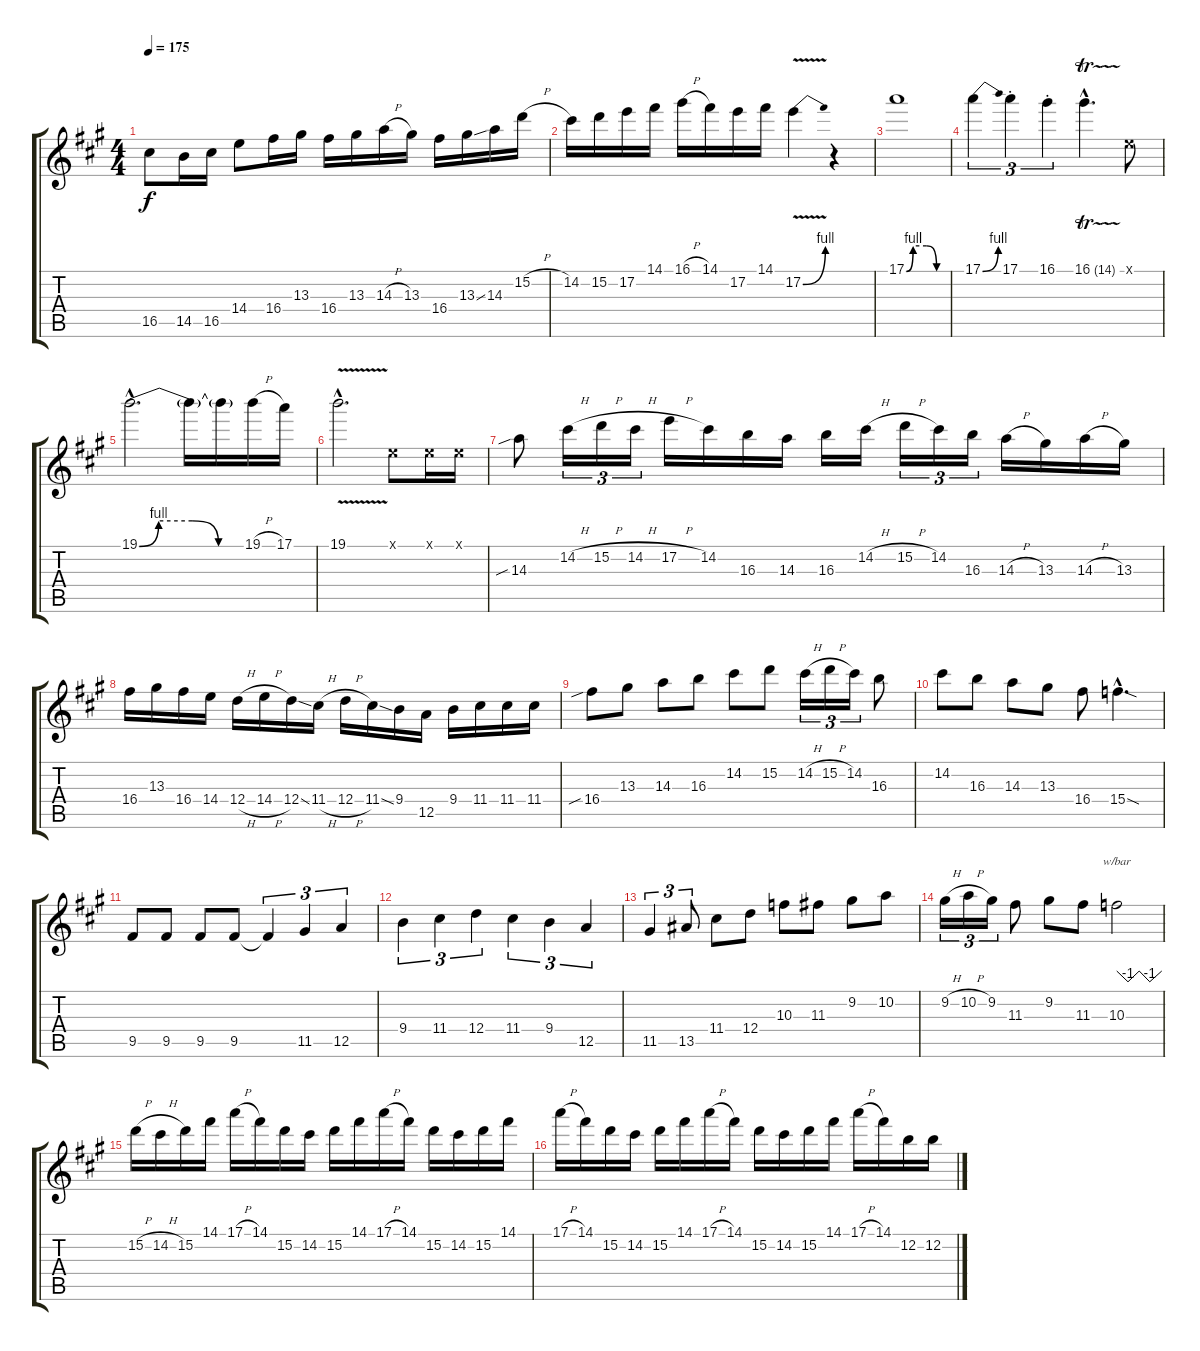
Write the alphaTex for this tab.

\track "" {instrument distortionguitar}
\staff {score tabs}
\tuning (E4 B3 G3 D3 A2 E2) {hide}
\ts (4 4)
\tempo 175
\clef g2
\ks a
16.5.8{dy f} 14.5.16 16.5.16 14.4.8 16.4.16 13.3.16 16.4.16 13.3.16 14.3{h}.16 13.3.16 16.4.16 13.3{ss}.16 14.3.16 15.2{h}.16 |
14.2.16 15.2.16 17.2.16 14.1.16 16.1{h}.16 14.1.16 17.2.16 14.1.16 17.2{be (bend 0 0 60 4) v}.4 r.4 |
17.1{be (custom 0 0 10 4 30 4 45 0 60 0)}.1 |
17.1{be (bend 0 0 60 4)}.4{tu (3 2)} 17.1{st}.4{tu (3 2)} 16.1{st}.4{tu (3 2)} 16.1{tr (14 16) hac}.4{d} 0.1{x}.8 |
19.1{be (custom 0 0 11 4 30 4 45 0 60 0) hac}.2{d} 19.1{t}.16 19.1{t}.16 19.1{h}.16 17.1.16 |
19.1{v hac}.2{d} 0.1{x}.8 0.1{x}.16 0.1{x}.16 |
14.3{sib}.8 14.2{h}.16{tu (3 2)} 15.2{h}.16{tu (3 2)} 14.2{h}.16{tu (3 2)} 17.2{h}.16 14.2.16 16.3.16 14.3.16 16.3.16 14.2{h}.16 15.2{h}.16{tu (3 2)} 14.2.16{tu (3 2)} 16.3.16{tu (3 2)} 14.3{h}.16 13.3.16 14.3{h}.16 13.3.16 |
16.4.16 13.3.16 16.4.16 14.4.16 12.4{h}.16 14.4{h}.16 12.4{ss}.16 11.4{h}.16 12.4{h}.16 11.4{ss}.16 9.4.16 12.5.16 9.4.16 11.4.16 11.4.16 11.4.16 |
16.4{sib}.8 13.3.8 14.3.8 16.3.8 14.2.8 15.2.8 14.2{h}.16{tu (3 2)} 15.2{h}.16{tu (3 2)} 14.2.16{tu (3 2)} 16.3.8 |
14.2.8 16.3.8 14.3.8 13.3.8 16.4.8 15.4{sod hac}.4{d} |
9.5.8 9.5.8 9.5.8 9.5.8 9.5{t}.4{tu (3 2)} 11.5.4{tu (3 2)} 12.5.4{tu (3 2)} |
9.4.4{tu (3 2)} 11.4.4{tu (3 2)} 12.4.4{tu (3 2)} 11.4.4{tu (3 2)} 9.4.4{tu (3 2)} 12.5.4{tu (3 2)} |
11.5.4{tu (3 2)} 13.5.8{tu (3 2)} 11.4.8 12.4.8 10.3.8 11.3.8 9.2.8 10.2.8 |
9.2{h}.16{tu (3 2)} 10.2{h}.16{tu (3 2)} 9.2.16{tu (3 2)} 11.3.8 9.2.8 11.3.8 10.3.2{tbe (custom default 0 0 15 -4 30 0 44 -4 60 0)} |
15.2{h}.16 14.2{h}.16 15.2.16 14.1.16 17.1{h}.16 14.1.16 15.2.16 14.2.16 15.2.16 14.1.16 17.1{h}.16 14.1.16 15.2.16 14.2.16 15.2.16 14.1.16 |
17.1{h}.16 14.1.16 15.2.16 14.2.16 15.2.16 14.1.16 17.1{h}.16 14.1.16 15.2.16 14.2.16 15.2.16 14.1.16 17.1{h}.16 14.1.16 12.2.16 12.2.16
